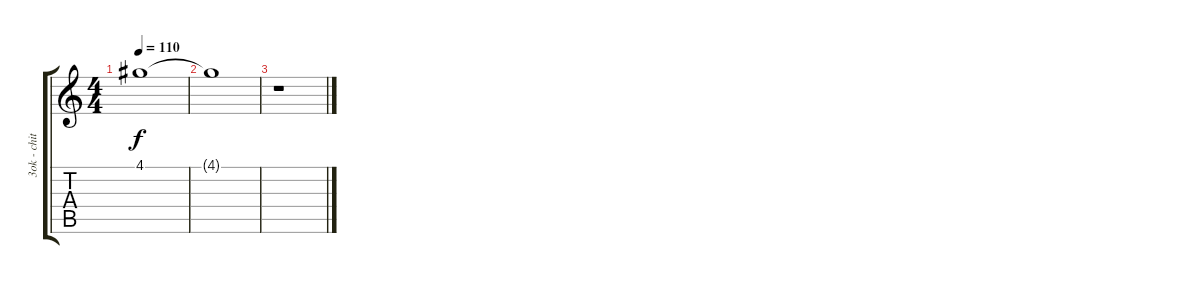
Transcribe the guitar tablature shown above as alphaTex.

\track ("3ok - chitarra fiills" "3ok - chit") {instrument distortionguitar}
\staff {score tabs}
\tuning (E4 B3 G3 D3 A2 E2) {hide}
\ts (4 4)
\tempo 110
\clef g2
\ks c
4.1{t}.1{dy f} |
4.1{t}.1 |
r.1
